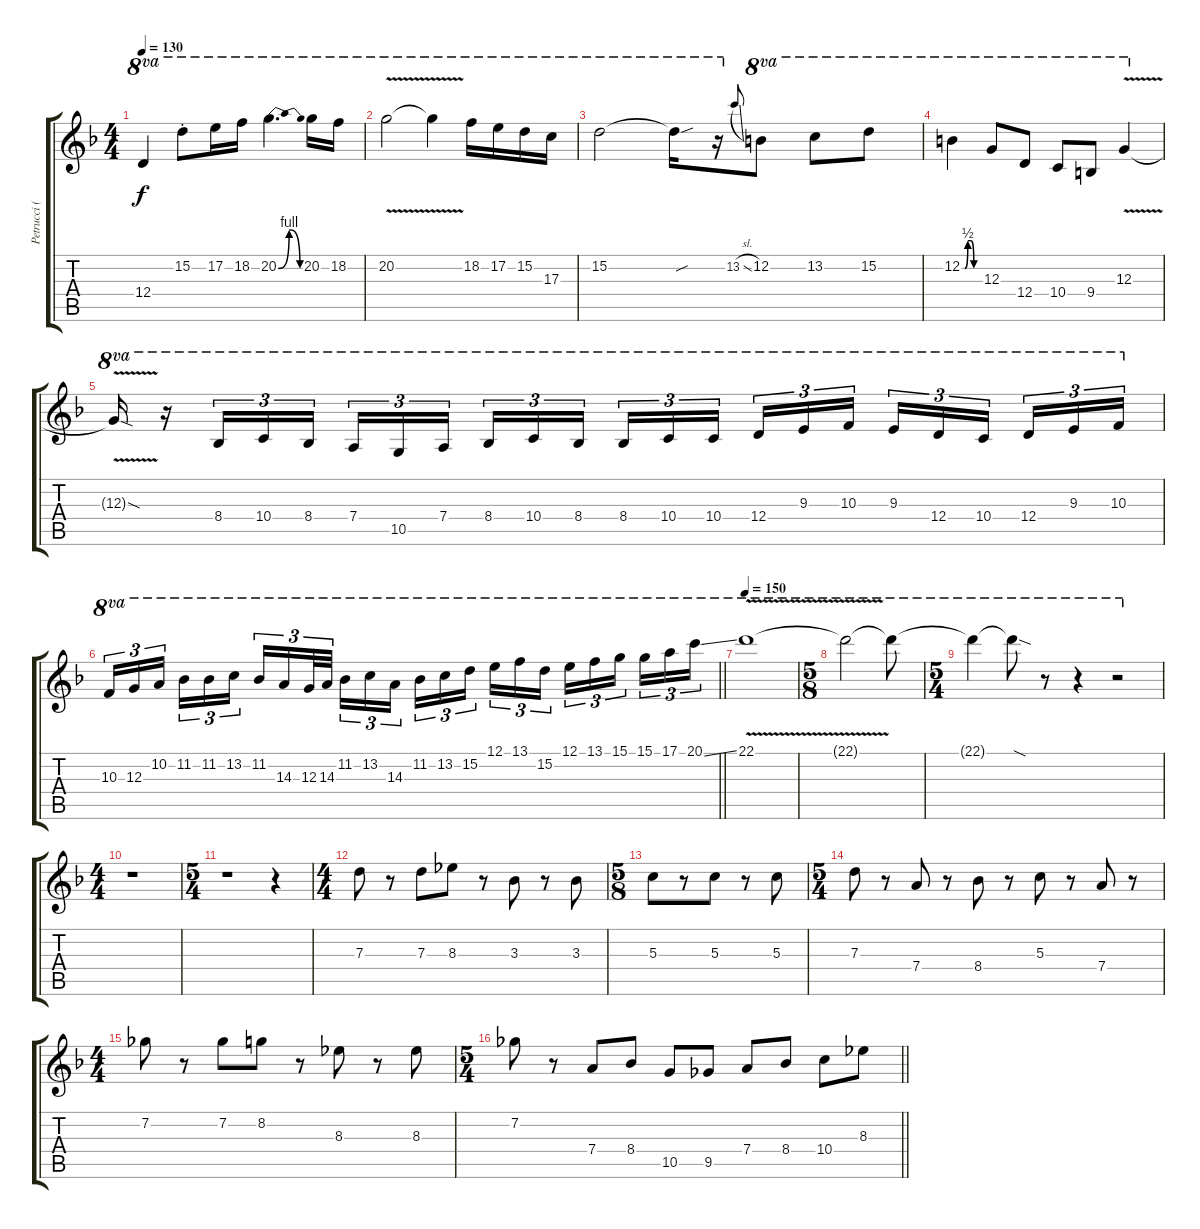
\track ("Petrucci (guitar one)" "Petrucci (") {instrument distortionguitar}
\staff {score tabs}
\tuning (E4 B3 G3 D3 A2 E2) {hide}
\ts (4 4)
\tempo 130
\clef g2
\ks dminor
12.4.4{ot 8va dy f} 15.2{st}.8{ot 8va} 17.2.16{ot 8va} 18.2.16{ot 8va} 20.2{be (bendrelease 0 0 10 4 45 4 60 0)}.4{d ot 8va} 20.2.16{ot 8va} 18.2.16{ot 8va} |
20.2{v}.2{ot 8va} 20.2{t}.4{ot 8va} 18.2.16{ot 8va} 17.2.16{ot 8va} 15.2.16{ot 8va} 17.3.16{ot 8va} |
15.2.2{ot 8va} 15.2{sou t}.16{ot 8va} r.16{ot 8va} 13.2{sl}.8{gr onbeat} 12.2.8{ot 8va} 13.2.8{ot 8va} 15.2.8{ot 8va} |
12.2{be (custom 0 0 10 0 20 2 30 2 40 0 60 0)}.4{ot 8va} 12.3.8{ot 8va} 12.4.8{ot 8va} 10.4.8{ot 8va} 9.4.8{ot 8va} 12.3{v}.4{ot 8va} |
12.3{sod t}.16{ot 8va} r.16{ot 8va} 8.4.16{tu (3 2) ot 8va} 10.4.16{tu (3 2) ot 8va} 8.4.16{tu (3 2) ot 8va} 7.4.16{tu (3 2) ot 8va} 10.5.16{tu (3 2) ot 8va} 7.4.16{tu (3 2) ot 8va beam splitsecondary} 8.4.16{tu (3 2) ot 8va} 10.4.16{tu (3 2) ot 8va} 8.4.16{tu (3 2) ot 8va} 8.4.16{tu (3 2) ot 8va} 10.4.16{tu (3 2) ot 8va} 10.4.16{tu (3 2) ot 8va beam splitsecondary} 12.4.16{tu (3 2) ot 8va} 9.3.16{tu (3 2) ot 8va} 10.3.16{tu (3 2) ot 8va} 9.3.16{tu (3 2) ot 8va} 12.4.16{tu (3 2) ot 8va} 10.4.16{tu (3 2) ot 8va beam splitsecondary} 12.4.16{tu (3 2) ot 8va} 9.3.16{tu (3 2) ot 8va} 10.3.16{tu (3 2) ot 8va} |
\barLineRight lightlight
10.3.16{tu (3 2) ot 8va} 12.3.16{tu (3 2) ot 8va} 10.2.16{tu (3 2) ot 8va beam splitsecondary} 11.2.16{tu (3 2) ot 8va} 11.2.16{tu (3 2) ot 8va} 13.2.16{tu (3 2) ot 8va} 11.2.16{tu (3 2) ot 8va} 14.3.16{tu (3 2) ot 8va} 12.3.32{tu (3 2) ot 8va} 14.3.32{tu (3 2) ot 8va beam splitsecondary} 11.2.16{tu (3 2) ot 8va} 13.2.16{tu (3 2) ot 8va} 14.3.16{tu (3 2) ot 8va} 11.2.16{tu (3 2) ot 8va} 13.2.16{tu (3 2) ot 8va} 15.2.16{tu (3 2) ot 8va beam splitsecondary} 12.1.16{tu (3 2) ot 8va} 13.1.16{tu (3 2) ot 8va} 15.2.16{tu (3 2) ot 8va} 12.1.16{tu (3 2) ot 8va} 13.1.16{tu (3 2) ot 8va} 15.1.16{tu (3 2) ot 8va beam splitsecondary} 15.1.16{tu (3 2) ot 8va} 17.1.16{tu (3 2) ot 8va} 20.1{ss}.16{tu (3 2) ot 8va} |
\tempo 150
22.1{v}.1{ot 8va} |
\ts (5 8)
22.1{t}.2{ot 8va} 22.1{t}.8{ot 8va} |
\ts (5 4)
22.1{t}.4{ot 8va} 22.1{sod t}.8{ot 8va} r.8{ot 8va} r.4{ot 8va} r.2{ot 8va} |
\ts (4 4)
r.1 |
\ts (5 4)
r.1 r.4 |
\ts (4 4)
7.3.8{volume 13 balance 16} r.8 7.3.8 8.3.8 r.8 3.3.8 r.8 3.3.8 |
\ts (5 8)
5.3.8 r.8 5.3.8 r.8 5.3.8 |
\ts (5 4)
7.3.8 r.8 7.4.8 r.8 8.4.8 r.8 5.3.8 r.8 7.4.8 r.8 |
\ts (4 4)
7.2.8 r.8 7.2.8 8.2.8 r.8 8.3.8 r.8 8.3.8 |
\ts (5 4)
\barLineRight lightlight
7.2.8 r.8 7.4.8 8.4.8 10.5.8 9.5.8 7.4.8 8.4.8 10.4.8 8.3.8
